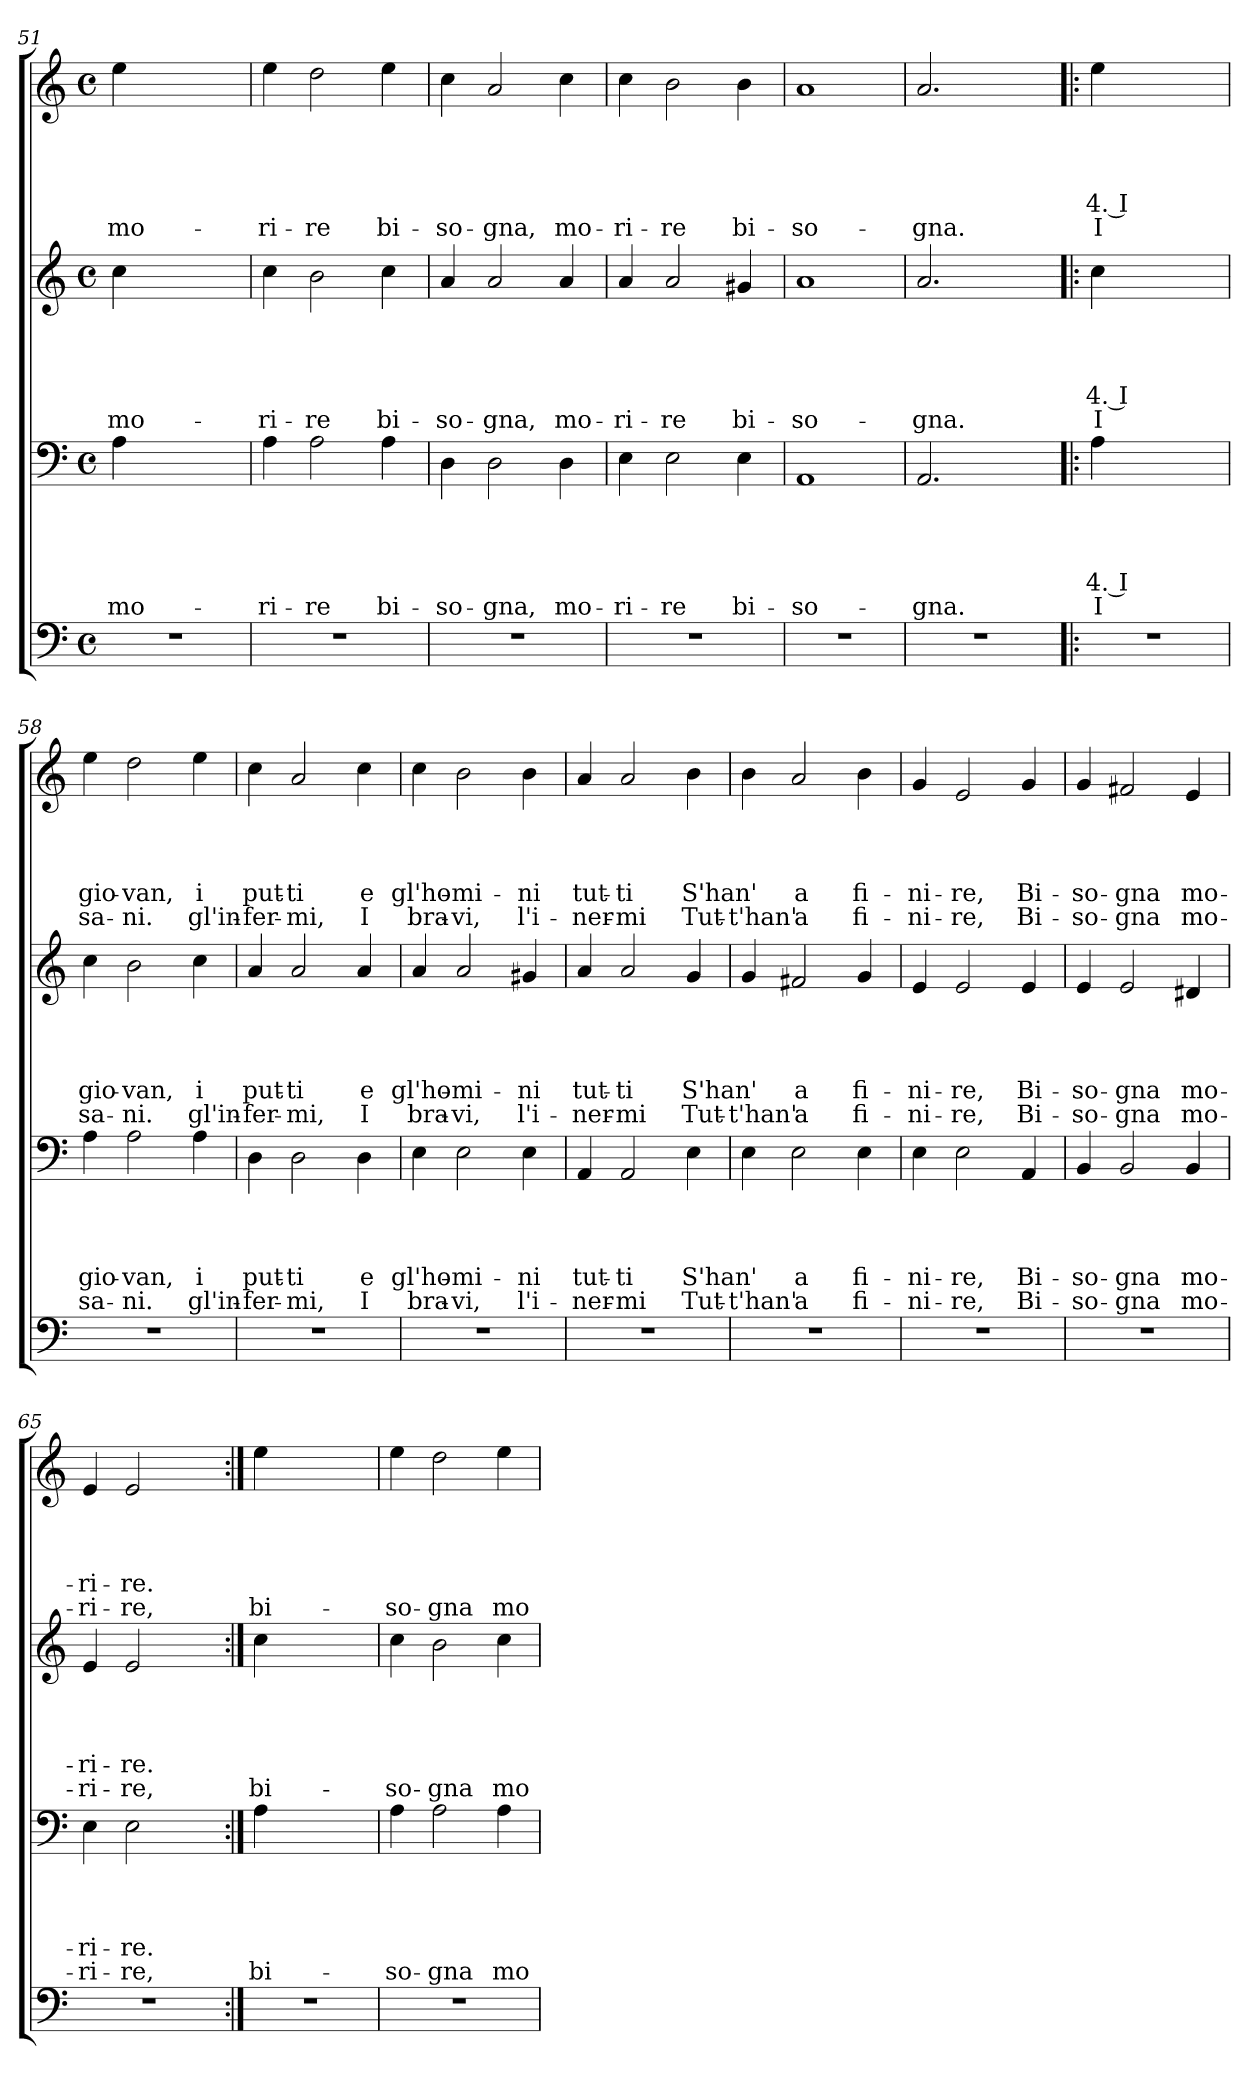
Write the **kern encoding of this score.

**kern	**kern	**text	**text	**text	**text	**text	**kern	**text	**text	**text	**text	**text	**kern	**text	**text	**text	**text	**text
*part4	*part3	*part3	*part3	*part3	*part3	*part3	*part2	*part2	*part2	*part2	*part2	*part2	*part1	*part1	*part1	*part1	*part1	*part1
*staff4	*staff3	*staff3	*staff3	*staff3	*staff3	*staff3	*staff2	*staff2	*staff2	*staff2	*staff2	*staff2	*staff1	*staff1	*staff1	*staff1	*staff1	*staff1
*clefF4	*clefF4	*	*	*	*	*	*clefG2	*	*	*	*	*	*clefG2	*	*	*	*	*
*k[]	*k[]	*	*	*	*	*	*k[]	*	*	*	*	*	*k[]	*	*	*	*	*
*C:	*C:	*	*	*	*	*	*C:	*	*	*	*	*	*C:	*	*	*	*	*
*M4/4	*M4/4	*	*	*	*	*	*M4/4	*	*	*	*	*	*M4/4	*	*	*	*	*
*met(c)	*met(c)	*	*	*	*	*	*met(c)	*	*	*	*	*	*met(c)	*	*	*	*	*
=51	=51	=51	=51	=51	=51	=51	=51	=51	=51	=51	=51	=51	=51	=51	=51	=51	=51	=51
!	!	!	!	!	!	!LO:LY:b	!	!	!	!	!	!LO:LY:b	!	!	!	!	!	!LO:LY:b
1r	4A\	.	.	.	.	mo-	4cc\	.	.	.	.	mo-	4ee\	.	.	.	.	mo-
.	2.ryy	.	.	.	.	.	2.ryy	.	.	.	.	.	2.ryy	.	.	.	.	.
=52	=52	=52	=52	=52	=52	=52	=52	=52	=52	=52	=52	=52	=52	=52	=52	=52	=52	=52
!	!	!	!	!	!	!LO:LY:b	!	!	!	!	!	!LO:LY:b	!	!	!	!	!	!LO:LY:b
1r	4A\	.	.	.	.	-ri-	4cc\	.	.	.	.	-ri-	4ee\	.	.	.	.	-ri-
!	!	!	!	!	!	!LO:LY:b	!	!	!	!	!	!LO:LY:b	!	!	!	!	!	!LO:LY:b
.	2A\	.	.	.	.	-re	2b\	.	.	.	.	-re	2dd\	.	.	.	.	-re
!	!	!	!	!	!	!LO:LY:b	!	!	!	!	!	!LO:LY:b	!	!	!	!	!	!LO:LY:b
.	4A\	.	.	.	.	bi-	4cc\	.	.	.	.	bi-	4ee\	.	.	.	.	bi-
=53	=53	=53	=53	=53	=53	=53	=53	=53	=53	=53	=53	=53	=53	=53	=53	=53	=53	=53
!	!	!	!	!	!	!LO:LY:b	!	!	!	!	!	!LO:LY:b	!	!	!	!	!	!LO:LY:b
1r	4D\	.	.	.	.	-so-	4a/	.	.	.	.	-so-	4cc\	.	.	.	.	-so-
!	!	!	!	!	!	!LO:LY:b	!	!	!	!	!	!LO:LY:b	!	!	!	!	!	!LO:LY:b
.	2D\	.	.	.	.	-gna,	2a/	.	.	.	.	-gna,	2a/	.	.	.	.	-gna,
!	!	!	!	!	!	!LO:LY:b	!	!	!	!	!	!LO:LY:b	!	!	!	!	!	!LO:LY:b
.	4D\	.	.	.	.	mo-	4a/	.	.	.	.	mo-	4cc\	.	.	.	.	mo-
=54	=54	=54	=54	=54	=54	=54	=54	=54	=54	=54	=54	=54	=54	=54	=54	=54	=54	=54
!	!	!	!	!	!	!LO:LY:b	!	!	!	!	!	!LO:LY:b	!	!	!	!	!	!LO:LY:b
1r	4E\	.	.	.	.	-ri-	4a/	.	.	.	.	-ri-	4cc\	.	.	.	.	-ri-
!	!	!	!	!	!	!LO:LY:b	!	!	!	!	!	!LO:LY:b	!	!	!	!	!	!LO:LY:b
.	2E\	.	.	.	.	-re	2a/	.	.	.	.	-re	2b\	.	.	.	.	-re
!	!	!	!	!	!	!LO:LY:b	!	!	!	!	!	!LO:LY:b	!	!	!	!	!	!LO:LY:b
.	4E\	.	.	.	.	bi-	4g#X/	.	.	.	.	bi-	4b\	.	.	.	.	bi-
=55	=55	=55	=55	=55	=55	=55	=55	=55	=55	=55	=55	=55	=55	=55	=55	=55	=55	=55
!	!	!	!	!	!	!LO:LY:b	!	!	!	!	!	!LO:LY:b	!	!	!	!	!	!LO:LY:b
1r	1AA	.	.	.	.	-so-	1a	.	.	.	.	-so-	1a	.	.	.	.	-so-
=56	=56	=56	=56	=56	=56	=56	=56	=56	=56	=56	=56	=56	=56	=56	=56	=56	=56	=56
!	!	!	!	!	!	!LO:LY:b	!	!	!	!	!	!LO:LY:b	!	!	!	!	!	!LO:LY:b
1r	2.AA/	.	.	.	.	-gna.	2.a/	.	.	.	.	-gna.	2.a/	.	.	.	.	-gna.
.	4ryy	.	.	.	.	.	4ryy	.	.	.	.	.	4ryy	.	.	.	.	.
!!LO:LB:g=z
=57!|:	=57!|:	=57!|:	=57!|:	=57!|:	=57!|:	=57!|:	=57!|:	=57!|:	=57!|:	=57!|:	=57!|:	=57!|:	=57!|:	=57!|:	=57!|:	=57!|:	=57!|:	=57!|:
!	!	!	!	!	!LO:LY:b	!LO:LY:b	!	!	!	!	!LO:LY:b	!LO:LY:b	!	!	!	!	!LO:LY:b	!LO:LY:b
1r	4A\	.	.	.	4. I	I	4cc\	.	.	.	4. I	I	4ee\	.	.	.	4. I	I
.	2.ryy	.	.	.	.	.	2.ryy	.	.	.	.	.	2.ryy	.	.	.	.	.
=58	=58	=58	=58	=58	=58	=58	=58	=58	=58	=58	=58	=58	=58	=58	=58	=58	=58	=58
!	!	!	!	!	!LO:LY:b	!LO:LY:b	!	!	!	!	!LO:LY:b	!LO:LY:b	!	!	!	!	!LO:LY:b	!LO:LY:b
1r	4A\	.	.	.	gio-	sa-	4cc\	.	.	.	gio-	sa-	4ee\	.	.	.	gio-	sa-
!	!	!	!	!	!LO:LY:b	!LO:LY:b	!	!	!	!	!LO:LY:b	!LO:LY:b	!	!	!	!	!LO:LY:b	!LO:LY:b
.	2A\	.	.	.	-van,	-ni.	2b\	.	.	.	-van,	-ni.	2dd\	.	.	.	-van,	-ni.
!	!	!	!	!	!LO:LY:b	!LO:LY:b	!	!	!	!	!LO:LY:b	!LO:LY:b	!	!	!	!	!LO:LY:b	!LO:LY:b
.	4A\	.	.	.	i	gl'in-	4cc\	.	.	.	i	gl'in-	4ee\	.	.	.	i	gl'in-
=59	=59	=59	=59	=59	=59	=59	=59	=59	=59	=59	=59	=59	=59	=59	=59	=59	=59	=59
!	!	!	!	!	!LO:LY:b	!LO:LY:b	!	!	!	!	!LO:LY:b	!LO:LY:b	!	!	!	!	!LO:LY:b	!LO:LY:b
1r	4D\	.	.	.	put-	-fer-	4a/	.	.	.	put-	-fer-	4cc\	.	.	.	put-	-fer-
!	!	!	!	!	!LO:LY:b	!LO:LY:b	!	!	!	!	!LO:LY:b	!LO:LY:b	!	!	!	!	!LO:LY:b	!LO:LY:b
.	2D\	.	.	.	-ti	-mi,	2a/	.	.	.	-ti	-mi,	2a/	.	.	.	-ti	-mi,
!	!	!	!	!	!LO:LY:b	!LO:LY:b	!	!	!	!	!LO:LY:b	!LO:LY:b	!	!	!	!	!LO:LY:b	!LO:LY:b
.	4D\	.	.	.	e	I	4a/	.	.	.	e	I	4cc\	.	.	.	e	I
=60	=60	=60	=60	=60	=60	=60	=60	=60	=60	=60	=60	=60	=60	=60	=60	=60	=60	=60
!	!	!	!	!	!LO:LY:b	!LO:LY:b	!	!	!	!	!LO:LY:b	!LO:LY:b	!	!	!	!	!LO:LY:b	!LO:LY:b
1r	4E\	.	.	.	gl'ho-	bra-	4a/	.	.	.	gl'ho-	bra-	4cc\	.	.	.	gl'ho-	bra-
!	!	!	!	!	!LO:LY:b	!LO:LY:b	!	!	!	!	!LO:LY:b	!LO:LY:b	!	!	!	!	!LO:LY:b	!LO:LY:b
.	2E\	.	.	.	-mi-	-vi,	2a/	.	.	.	-mi-	-vi,	2b\	.	.	.	-mi-	-vi,
!	!	!	!	!	!LO:LY:b	!LO:LY:b	!	!	!	!	!LO:LY:b	!LO:LY:b	!	!	!	!	!LO:LY:b	!LO:LY:b
.	4E\	.	.	.	-ni	l'i-	4g#X/	.	.	.	-ni	l'i-	4b\	.	.	.	-ni	l'i-
=61	=61	=61	=61	=61	=61	=61	=61	=61	=61	=61	=61	=61	=61	=61	=61	=61	=61	=61
!	!	!	!	!	!LO:LY:b	!LO:LY:b	!	!	!	!	!LO:LY:b	!LO:LY:b	!	!	!	!	!LO:LY:b	!LO:LY:b
1r	4AA/	.	.	.	tut-	-ner-	4a/	.	.	.	tut-	-ner-	4a/	.	.	.	tut-	-ner-
!	!	!	!	!	!LO:LY:b	!LO:LY:b	!	!	!	!	!LO:LY:b	!LO:LY:b	!	!	!	!	!LO:LY:b	!LO:LY:b
.	2AA/	.	.	.	-ti	-mi	2a/	.	.	.	-ti	-mi	2a/	.	.	.	-ti	-mi
!	!	!	!	!	!LO:LY:b	!LO:LY:b	!	!	!	!	!LO:LY:b	!LO:LY:b	!	!	!	!	!LO:LY:b	!LO:LY:b
.	4E\	.	.	.	S'han'	Tut-	4g/	.	.	.	S'han'	Tut-	4b\	.	.	.	S'han'	Tut-
=62	=62	=62	=62	=62	=62	=62	=62	=62	=62	=62	=62	=62	=62	=62	=62	=62	=62	=62
!	!	!	!	!	!	!LO:LY:b	!	!	!	!	!	!LO:LY:b	!	!	!	!	!	!LO:LY:b
1r	4E\	.	.	.	.	-t'han'	4g/	.	.	.	.	-t'han'	4b\	.	.	.	.	-t'han'
!	!	!	!	!	!LO:LY:b	!LO:LY:b	!	!	!	!	!LO:LY:b	!LO:LY:b	!	!	!	!	!LO:LY:b	!LO:LY:b
.	2E\	.	.	.	a	a	2f#X/	.	.	.	a	a	2a/	.	.	.	a	a
!	!	!	!	!	!LO:LY:b	!LO:LY:b	!	!	!	!	!LO:LY:b	!LO:LY:b	!	!	!	!	!LO:LY:b	!LO:LY:b
.	4E\	.	.	.	fi-	fi-	4g/	.	.	.	fi-	fi-	4b\	.	.	.	fi-	fi-
=63	=63	=63	=63	=63	=63	=63	=63	=63	=63	=63	=63	=63	=63	=63	=63	=63	=63	=63
!	!	!	!	!	!LO:LY:b	!LO:LY:b	!	!	!	!	!LO:LY:b	!LO:LY:b	!	!	!	!	!LO:LY:b	!LO:LY:b
1r	4E\	.	.	.	-ni-	-ni-	4e/	.	.	.	-ni-	-ni-	4g/	.	.	.	-ni-	-ni-
!	!	!	!	!	!LO:LY:b	!LO:LY:b	!	!	!	!	!LO:LY:b	!LO:LY:b	!	!	!	!	!LO:LY:b	!LO:LY:b
.	2E\	.	.	.	-re,	-re,	2e/	.	.	.	-re,	-re,	2e/	.	.	.	-re,	-re,
!	!	!	!	!	!LO:LY:b	!LO:LY:b	!	!	!	!	!LO:LY:b	!LO:LY:b	!	!	!	!	!LO:LY:b	!LO:LY:b
.	4AA/	.	.	.	Bi-	Bi-	4e/	.	.	.	Bi-	Bi-	4g/	.	.	.	Bi-	Bi-
!!LO:LB:g=z
=64	=64	=64	=64	=64	=64	=64	=64	=64	=64	=64	=64	=64	=64	=64	=64	=64	=64	=64
!	!	!	!	!	!LO:LY:b	!LO:LY:b	!	!	!	!	!LO:LY:b	!LO:LY:b	!	!	!	!	!LO:LY:b	!LO:LY:b
1r	4BB/	.	.	.	-so-	-so-	4e/	.	.	.	-so-	-so-	4g/	.	.	.	-so-	-so-
!	!	!	!	!	!LO:LY:b	!LO:LY:b	!	!	!	!	!LO:LY:b	!LO:LY:b	!	!	!	!	!LO:LY:b	!LO:LY:b
.	2BB/	.	.	.	-gna	-gna	2e/	.	.	.	-gna	-gna	2f#X/	.	.	.	-gna	-gna
!	!	!	!	!	!LO:LY:b	!LO:LY:b	!	!	!	!	!LO:LY:b	!LO:LY:b	!	!	!	!	!LO:LY:b	!LO:LY:b
.	4BB/	.	.	.	mo-	mo-	4d#X/	.	.	.	mo-	mo-	4e/	.	.	.	mo-	mo-
=65	=65	=65	=65	=65	=65	=65	=65	=65	=65	=65	=65	=65	=65	=65	=65	=65	=65	=65
!	!	!	!	!	!LO:LY:b	!LO:LY:b	!	!	!	!	!LO:LY:b	!LO:LY:b	!	!	!	!	!LO:LY:b	!LO:LY:b
1r	4E\	.	.	.	-ri-	-ri-	4e/	.	.	.	-ri-	-ri-	4e/	.	.	.	-ri-	-ri-
!	!	!	!	!	!LO:LY:b	!LO:LY:b	!	!	!	!	!LO:LY:b	!LO:LY:b	!	!	!	!	!LO:LY:b	!LO:LY:b
.	2E\	.	.	.	-re.	-re,	2e/	.	.	.	-re.	-re,	2e/	.	.	.	-re.	-re,
.	4ryy	.	.	.	.	.	4ryy	.	.	.	.	.	4ryy	.	.	.	.	.
=66:|!	=66:|!	=66:|!	=66:|!	=66:|!	=66:|!	=66:|!	=66:|!	=66:|!	=66:|!	=66:|!	=66:|!	=66:|!	=66:|!	=66:|!	=66:|!	=66:|!	=66:|!	=66:|!
!	!	!	!	!	!	!LO:LY:b	!	!	!	!	!	!LO:LY:b	!	!	!	!	!	!LO:LY:b
1r	4A\	.	.	.	.	bi-	4cc\	.	.	.	.	bi-	4ee\	.	.	.	.	bi-
.	2.ryy	.	.	.	.	.	2.ryy	.	.	.	.	.	2.ryy	.	.	.	.	.
=67	=67	=67	=67	=67	=67	=67	=67	=67	=67	=67	=67	=67	=67	=67	=67	=67	=67	=67
!	!	!	!	!	!	!LO:LY:b	!	!	!	!	!	!LO:LY:b	!	!	!	!	!	!LO:LY:b
1r	4A\	.	.	.	.	-so-	4cc\	.	.	.	.	-so-	4ee\	.	.	.	.	-so-
!	!	!	!	!	!	!LO:LY:b	!	!	!	!	!	!LO:LY:b	!	!	!	!	!	!LO:LY:b
.	2A\	.	.	.	.	-gna	2b\	.	.	.	.	-gna	2dd\	.	.	.	.	-gna
!	!	!	!	!	!	!LO:LY:b	!	!	!	!	!	!LO:LY:b	!	!	!	!	!	!LO:LY:b
.	4A\	.	.	.	.	mo-	4cc\	.	.	.	.	mo-	4ee\	.	.	.	.	mo-
=	=	=	=	=	=	=	=	=	=	=	=	=	=	=	=	=	=	=
*-	*-	*-	*-	*-	*-	*-	*-	*-	*-	*-	*-	*-	*-	*-	*-	*-	*-	*-
